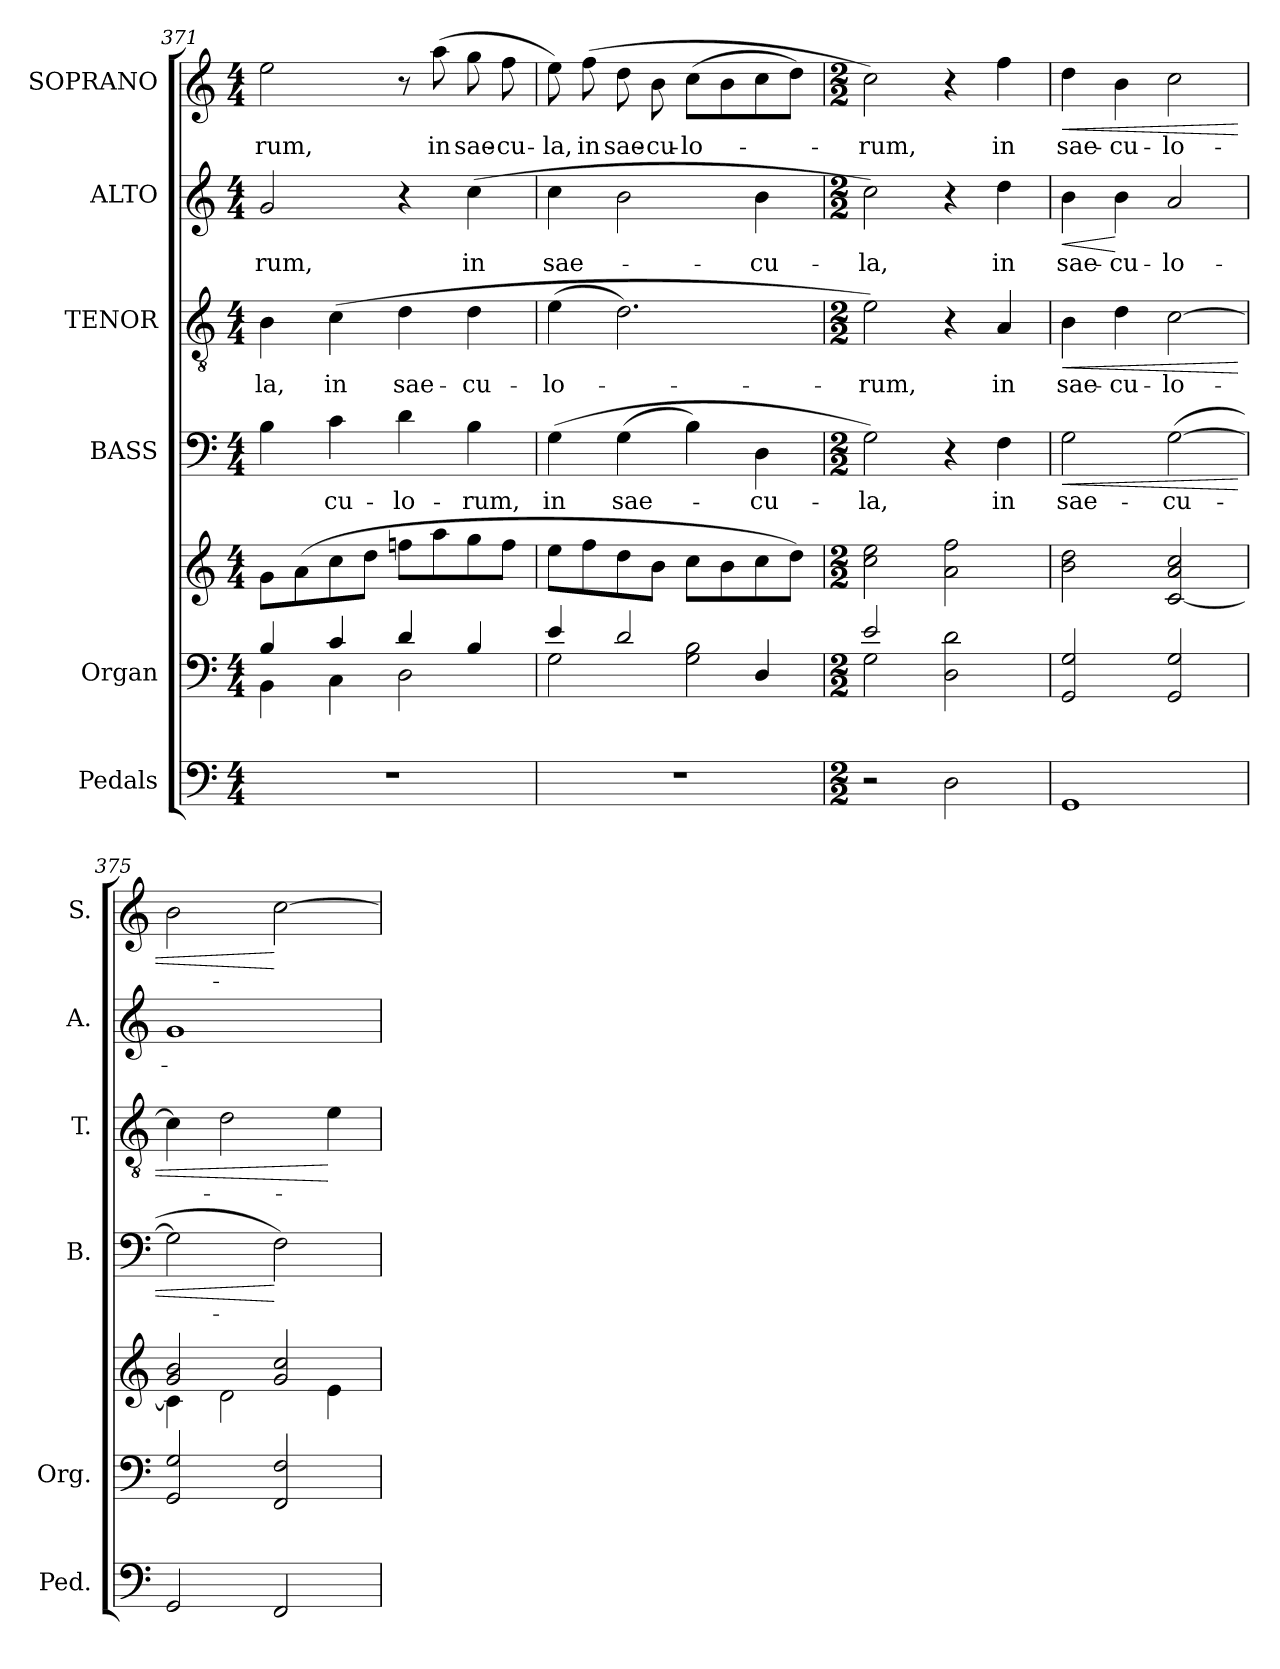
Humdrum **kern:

**kern	**kern	**kern	**kern	**text	**dynam	**kern	**text	**dynam	**kern	**text	**dynam	**kern	**text	**dynam
*part6	*part5	*part5	*part4	*part4	*part4	*part3	*part3	*part3	*part2	*part2	*part2	*part1	*part1	*part1
*staff7	*staff6	*staff5	*staff4	*staff4	*staff4	*staff3	*staff3	*staff3	*staff2	*staff2	*staff2	*staff1	*staff1	*staff1
*I"Pedals	*I"Organ	*	*I"BASS	*	*	*I"TENOR	*	*	*I"ALTO	*	*	*I"SOPRANO	*	*
*I'Ped.	*I'Org.	*	*I'B.	*	*	*I'T.	*	*	*I'A.	*	*	*I'S.	*	*
!!LO:PB:g=z
*clefF4	*clefF4	*clefG2	*clefF4	*	*	*clefGv2	*	*	*clefG2	*	*	*clefG2	*	*
*	*	*	*	*	*	*ITrd7c12	*	*	*	*	*	*	*	*
*k[]	*k[]	*k[]	*k[]	*	*	*k[]	*	*	*k[]	*	*	*k[]	*	*
*C:	*C:	*C:	*C:	*	*	*C:	*	*	*C:	*	*	*C:	*	*
*M4/4	*M4/4	*M4/4	*M4/4	*	*	*M4/4	*	*	*M4/4	*	*	*M4/4	*	*
=371	=371	=371	=371	=371	=371	=371	=371	=371	=371	=371	=371	=371	=371	=371
*	*^	*	*	*	*	*	*	*	*	*	*	*	*	*
!	!	!	!	!	!	!	!	!LO:LY:b:color=#000000	!	!	!	!	!	!	!
!	!	!	!	!	!	!	!	!	!	!	!LO:LY:b:color=#000000	!	!	!	!
!	!	!	!	!	!	!	!	!	!	!	!	!	!	!LO:LY:b:color=#000000	!
1r	4Bi/	4BBi\	8gi\L	4Bi\	.	.	4BBi\	-la,	.	2gi/	-rum,	.	2eei\	-rum,	.
.	.	.	(8ai\	.	.	.	.	.	.	.	.	.	.	.	.
!	!	!	!	!	!LO:LY:b:color=#000000	!	!	!	!	!	!	!	!	!	!
!	!	!	!	!	!	!	!	!LO:LY:b:color=#000000	!	!	!	!	!	!	!
.	4ci/	4Ci\	8cci\	4ci\	-cu-	.	(4Ci\	in	.	.	.	.	.	.	.
.	.	.	8ddi\J	.	.	.	.	.	.	.	.	.	.	.	.
!	!	!	!	!	!LO:LY:b:color=#000000	!	!	!	!	!	!	!	!	!	!
!	!	!	!	!	!	!	!	!LO:LY:b:color=#000000	!	!	!	!	!	!	!
.	4di/	2Di\	8ffni\L	4di\	-lo-	.	4Di\	sae-	.	4r	.	.	8r	.	.
!	!	!	!	!	!	!	!	!	!	!	!	!	!	!LO:LY:b:color=#000000	!
.	.	.	8aai\	.	.	.	.	.	.	.	.	.	(8aai\	in	.
!	!	!	!	!	!LO:LY:b:color=#000000	!	!	!	!	!	!	!	!	!	!
!	!	!	!	!	!	!	!	!LO:LY:b:color=#000000	!	!	!	!	!	!	!
!	!	!	!	!	!	!	!	!	!	!	!LO:LY:b:color=#000000	!	!	!	!
!	!	!	!	!	!	!	!	!	!	!	!	!	!	!LO:LY:b:color=#000000	!
.	4Bi/	.	8ggi\	4Bi\	-rum,	.	4Di\	-cu-	.	(4cci\	in	.	8ggi\	sae-	.
!	!	!	!	!	!	!	!	!	!	!	!	!	!	!LO:LY:b:color=#000000	!
.	.	.	8ffi\J	.	.	.	.	.	.	.	.	.	8ffi\	-cu-	.
=372	=372	=372	=372	=372	=372	=372	=372	=372	=372	=372	=372	=372	=372	=372	=372
!	!	!	!	!	!LO:LY:b:color=#000000	!	!	!	!	!	!	!	!	!	!
!	!	!	!	!	!	!	!	!LO:LY:b:color=#000000	!	!	!	!	!	!	!
!	!	!	!	!	!	!	!	!	!	!	!LO:LY:b:color=#000000	!	!	!	!
!	!	!	!	!	!	!	!	!	!	!	!	!	!	!LO:LY:b:color=#000000	!
1r	4ei/	2Gi\	8eei\L	(4Gi\	in	.	(4Ei\	-lo-	.	4cci\	sae-	.	8eei\)	-la,	.
!	!	!	!	!	!	!	!	!	!	!	!	!	!	!LO:LY:b:color=#000000	!
.	.	.	8ffi\	.	.	.	.	.	.	.	.	.	(8ffi\	in	.
!	!	!	!	!	!LO:LY:b:color=#000000	!	!	!	!	!	!	!	!	!	!
!	!	!	!	!	!	!	!	!	!	!	!	!	!	!LO:LY:b:color=#000000	!
.	2di/	.	8ddi\	(4Gi\	sae-	.	2.Di\)	.	.	2bi\	.	.	8ddi\	sae-	.
!	!	!	!	!	!	!	!	!	!	!	!	!	!	!LO:LY:b:color=#000000	!
.	.	.	8bi\J	.	.	.	.	.	.	.	.	.	8bi\	-cu-	.
!	!	!	!	!	!	!	!	!	!	!	!	!	!	!LO:LY:b:color=#000000	!
.	.	2Gi\ 2Bi	8cci\L	4Bi\)	.	.	.	.	.	.	.	.	(8cci\L	-lo-	.
.	.	.	8bi\	.	.	.	.	.	.	.	.	.	8bi\	.	.
!	!	!	!	!	!LO:LY:b:color=#000000	!	!	!	!	!	!	!	!	!	!
!	!	!	!	!	!	!	!	!	!	!	!LO:LY:b:color=#000000	!	!	!	!
.	4Di/	.	8cci\	4Di\	-cu-	.	.	.	.	4bi\	-cu-	.	8cci\	.	.
.	.	.	8ddi\J)	.	.	.	.	.	.	.	.	.	8ddi\J)	.	.
=373	=373	=373	=373	=373	=373	=373	=373	=373	=373	=373	=373	=373	=373	=373	=373
*M2/2	*M2/2	*	*M2/2	*M2/2	*	*	*M2/2	*	*	*M2/2	*	*	*M2/2	*	*
!	!	!	!	!	!LO:LY:b:color=#000000	!	!	!	!	!	!	!	!	!	!
!	!	!	!	!	!	!	!	!LO:LY:b:color=#000000	!	!	!	!	!	!	!
!	!	!	!	!	!	!	!	!	!	!	!LO:LY:b:color=#000000	!	!	!	!
!	!	!	!	!	!	!	!	!	!	!	!	!	!	!LO:LY:b:color=#000000	!
2r	2ei/	2Gi\	2cci\ 2eei	2Gi\)	-la,	.	2Ei\)	-rum,	.	2cci\)	-la,	.	2cci\)	-rum,	.
2Di\	2Di\ 2di	2ryy	2ai\ 2ffi	4r	.	.	4r	.	.	4r	.	.	4r	.	.
!	!	!	!	!	!LO:LY:b:color=#000000	!	!	!	!	!	!	!	!	!	!
!	!	!	!	!	!	!	!	!LO:LY:b:color=#000000	!	!	!	!	!	!	!
!	!	!	!	!	!	!	!	!	!	!	!LO:LY:b:color=#000000	!	!	!	!
!	!	!	!	!	!	!	!	!	!	!	!	!	!	!LO:LY:b:color=#000000	!
.	.	.	.	4Fi\	in	.	4AAi/	in	.	4ddi\	in	.	4ffi\	in	.
*	*v	*v	*	*	*	*	*	*	*	*	*	*	*	*	*
=374	=374	=374	=374	=374	=374	=374	=374	=374	=374	=374	=374	=374	=374	=374
!	!	!	!	!LO:LY:b:color=#000000	!LO:HP:b	!	!	!	!	!	!	!	!	!
!	!	!	!	!	!	!	!LO:LY:b:color=#000000	!LO:HP:b	!	!	!	!	!	!
!	!	!	!	!	!	!	!	!	!	!LO:LY:b:color=#000000	!LO:HP:b	!	!	!
!	!	!	!	!	!	!	!	!	!	!	!	!	!LO:LY:b:color=#000000	!LO:HP:b
1GGi	2GGi/ 2Gi	2bi\ 2ddi	2Gi\	sae-	<	4BBi\	sae-	<	4bi\	sae-	<	4ddi\	sae-	<
!	!	!	!	!	!	!	!LO:LY:b:color=#000000	!	!	!	!	!	!	!
!	!	!	!	!	!	!	!	!	!	!LO:LY:b:color=#000000	!	!	!	!
!	!	!	!	!	!	!	!	!	!	!	!	!	!LO:LY:b:color=#000000	!
.	.	.	.	.	.	4Di\	-cu-	.	4bi\	-cu-	[	4bi\	-cu-	.
!	!	!	!	!LO:LY:b:color=#000000	!	!	!	!	!	!	!	!	!	!
!	!	!	!	!	!	!	!LO:LY:b:color=#000000	!	!	!	!	!	!	!
!	!	!	!	!	!	!	!	!	!	!LO:LY:b:color=#000000	!	!	!	!
!	!	!	!	!	!	!	!	!	!	!	!	!	!LO:LY:b:color=#000000	!
.	2GGi/ 2Gi	[<2ci/ 2ai 2cci	([>2Gi\	-cu-	.	[>2Ci\	-lo-	.	2ai/	-lo-	.	2cci\	-lo-	.
=375	=375	=375	=375	=375	=375	=375	=375	=375	=375	=375	=375	=375	=375	=375
*	*	*^	*	*	*	*	*	*	*	*	*	*	*	*
2GGi/	2GGi/ 2Gi	2gi/ 2bi	4ci\]	2Gi\]	.	.	4Ci\]	.	.	1gi	.	.	2bi\	.	.
.	.	.	2di\	.	.	.	2Di\	.	.	.	.	.	.	.	.
2FFi/	2FFi/ 2Fi	2gi/ 2cci	.	2Fi\)	.	[	.	.	.	.	.	.	[>2cci\	.	[
.	.	.	4ei\	.	.	.	4Ei\	.	[	.	.	.	.	.	.
*	*	*v	*v	*	*	*	*	*	*	*	*	*	*	*	*
=	=	=	=	=	=	=	=	=	=	=	=	=	=	=
*-	*-	*-	*-	*-	*-	*-	*-	*-	*-	*-	*-	*-	*-	*-
